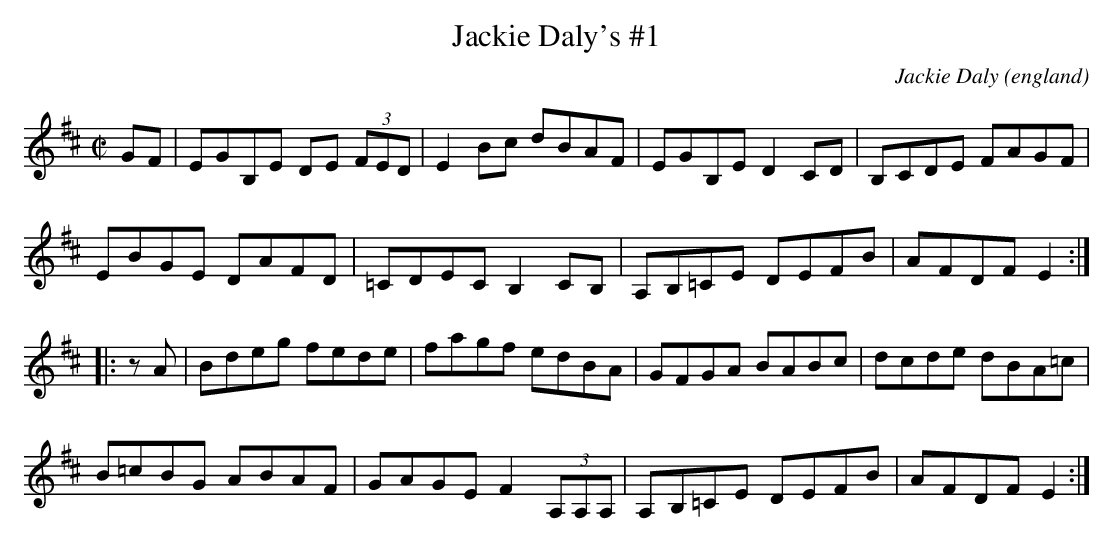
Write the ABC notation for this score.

X:1
T:Jackie Daly's #1
O:england
C:Jackie Daly
M:C|
K:Edor
GF|EGB,E DE (3FED|E2Bc dBAF|EGB,E D2CD|B,CDE FAGF|
EBGE DAFD|=CDEC B,2CB,|A,B,=CE DEFB|AFDF E2:|
|:zA|Bdeg fede|fagf edBA|GFGA BABc|dcde dBA=c|
B=cBG ABAF|GAGE F2 (3A,A,A,|A,B,=CE DEFB|AFDF E2:|
